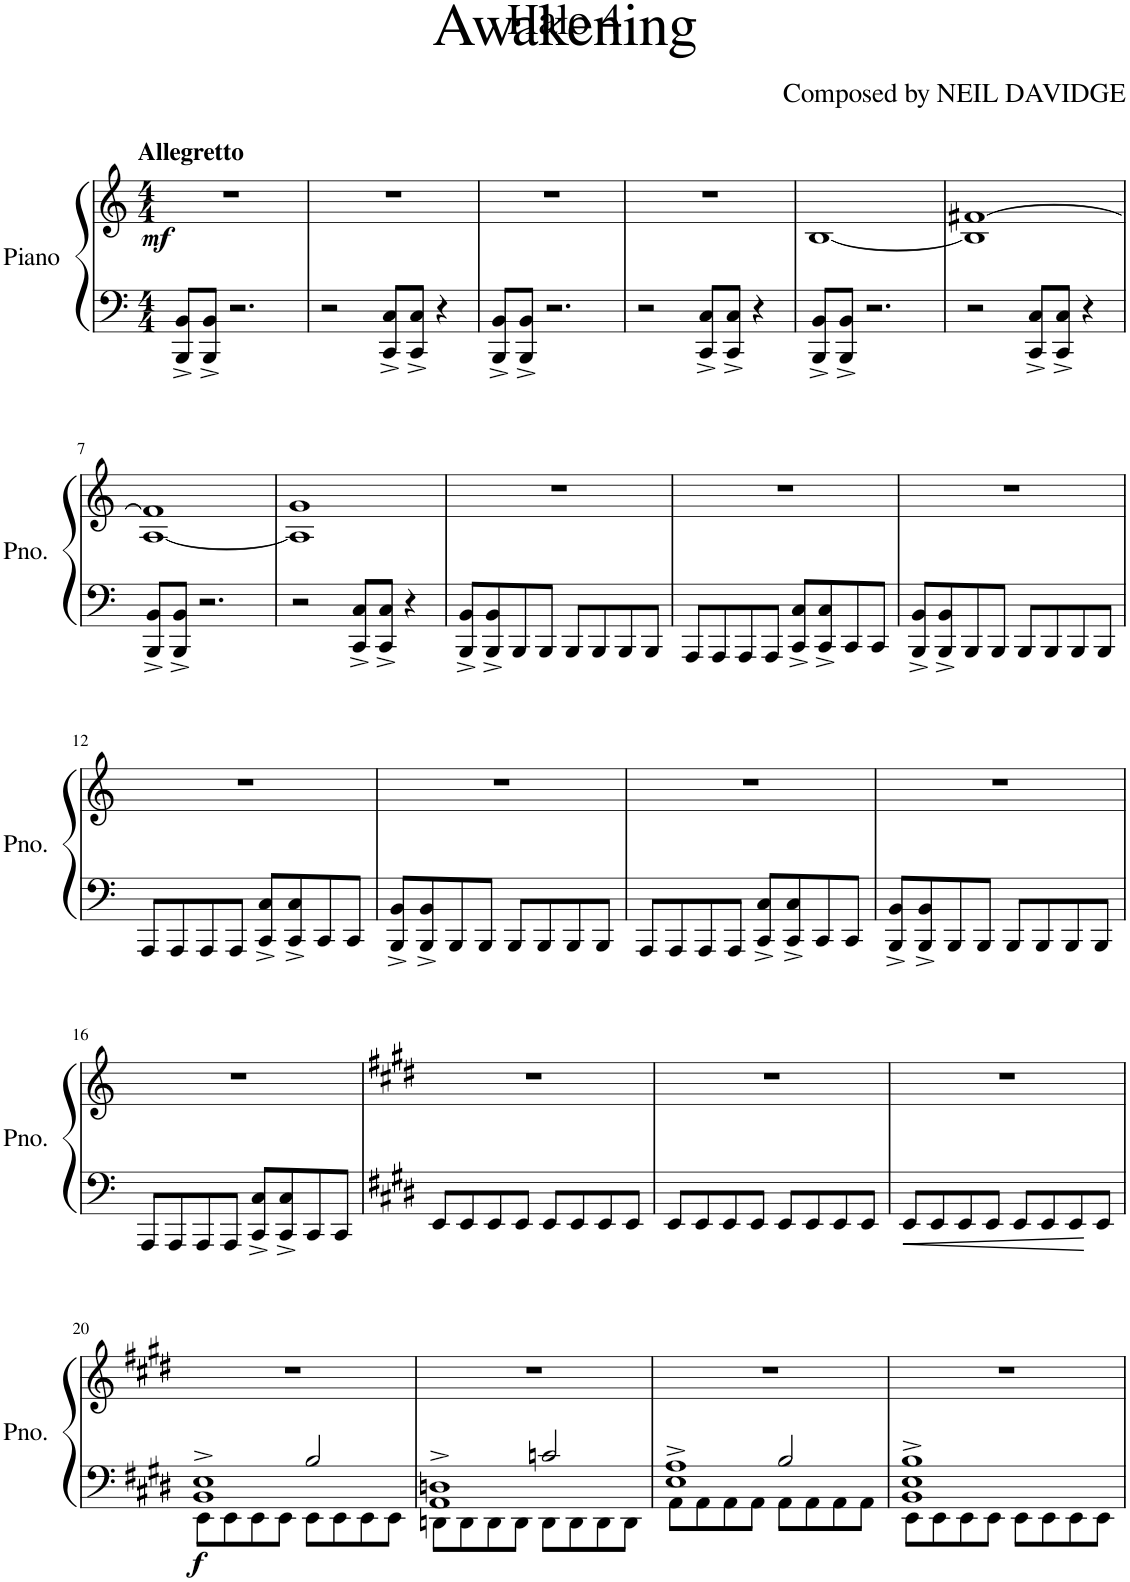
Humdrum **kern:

**kern	**kern	**dynam
*part1	*part1	*part1
*staff2	*staff1	*staff1/2
*I"Piano	*	*
*I'Pno.	*	*
*clefF4	*clefG2	*
*k[]	*k[]	*
*M4/4	*M4/4	*
=1	=1	=1
!	!LO:TX:a:B:t=Allegretto	!
!	!	!LO:DY:b
8BBB/^ 8BB/^L	1r	mf
8BBB/^ 8BB/^J	.	.
2.r	.	.
=2	=2	=2
2r	1r	.
8CC/^ 8C/^L	.	.
8CC/^ 8C/^J	.	.
4r	.	.
=3	=3	=3
8BBB/^ 8BB/^L	1r	.
8BBB/^ 8BB/^J	.	.
2.r	.	.
=4	=4	=4
2r	1r	.
8CC/^ 8C/^L	.	.
8CC/^ 8C/^J	.	.
4r	.	.
=5	=5	=5
8BBB/^ 8BB/^L	[1B	.
8BBB/^ 8BB/^J	.	.
2.r	.	.
=6	=6	=6
2r	1B] [1f#X	.
8CC/^ 8C/^L	.	.
8CC/^ 8C/^J	.	.
4r	.	.
!!LO:LB:g=z
=7	=7	=7
8BBB/^ 8BB/^L	[1A 1f#]	.
8BBB/^ 8BB/^J	.	.
2.r	.	.
=8	=8	=8
2r	1A] 1g	.
8CC/^ 8C/^L	.	.
8CC/^ 8C/^J	.	.
4r	.	.
=9	=9	=9
8BBB/^ 8BB/^L	1r	.
8BBB/^ 8BB/^	.	.
8BBB/	.	.
8BBB/J	.	.
8BBB/L	.	.
8BBB/	.	.
8BBB/	.	.
8BBB/J	.	.
=10	=10	=10
8AAA/L	1r	.
8AAA/	.	.
8AAA/	.	.
8AAA/J	.	.
8CC/^ 8C/^L	.	.
8CC/^ 8C/^	.	.
8CC/	.	.
8CC/J	.	.
=11	=11	=11
8BBB/^ 8BB/^L	1r	.
8BBB/^ 8BB/^	.	.
8BBB/	.	.
8BBB/J	.	.
8BBB/L	.	.
8BBB/	.	.
8BBB/	.	.
8BBB/J	.	.
!!LO:LB:g=z
=12	=12	=12
8AAA/L	1r	.
8AAA/	.	.
8AAA/	.	.
8AAA/J	.	.
8CC/^ 8C/^L	.	.
8CC/^ 8C/^	.	.
8CC/	.	.
8CC/J	.	.
=13	=13	=13
8BBB/^ 8BB/^L	1r	.
8BBB/^ 8BB/^	.	.
8BBB/	.	.
8BBB/J	.	.
8BBB/L	.	.
8BBB/	.	.
8BBB/	.	.
8BBB/J	.	.
=14	=14	=14
8AAA/L	1r	.
8AAA/	.	.
8AAA/	.	.
8AAA/J	.	.
8CC/^ 8C/^L	.	.
8CC/^ 8C/^	.	.
8CC/	.	.
8CC/J	.	.
=15	=15	=15
8BBB/^ 8BB/^L	1r	.
8BBB/^ 8BB/^	.	.
8BBB/	.	.
8BBB/J	.	.
8BBB/L	.	.
8BBB/	.	.
8BBB/	.	.
8BBB/J	.	.
!!LO:LB:g=z
=16	=16	=16
8AAA/L	1r	.
8AAA/	.	.
8AAA/	.	.
8AAA/J	.	.
8CC/^ 8C/^L	.	.
8CC/^ 8C/^	.	.
8CC/	.	.
8CC/J	.	.
=17	=17	=17
*k[f#c#g#d#]	*k[f#c#g#d#]	*
8EE/L	1r	.
8EE/	.	.
8EE/	.	.
8EE/J	.	.
8EE/L	.	.
8EE/	.	.
8EE/	.	.
8EE/J	.	.
=18	=18	=18
8EE/L	1r	.
8EE/	.	.
8EE/	.	.
8EE/J	.	.
8EE/L	.	.
8EE/	.	.
8EE/	.	.
8EE/J	.	.
=19	=19	=19
8EE/L	1r	.
8EE/	.	.
8EE/	.	.
8EE/J	.	.
8EE/L	.	.
8EE/	.	.
8EE/	.	.
8EE/J	.	.
!!LO:LB:g=z
=20	=20	=20
*^	*	*
*	*^	*	*
!	!	!	!	!LO:DY:b=2
1BB^ 1E^	8EE\L	2ryy	1r	f
.	8EE\	.	.	.
.	8EE\	.	.	.
.	8EE\J	.	.	.
.	8EE\L	2B/	.	.
.	8EE\	.	.	.
.	8EE\	.	.	.
.	8EE\J	.	.	.
=21	=21	=21	=21	=21
1AA^ 1Dn^	8DDn\L	2ryy	1r	.
.	8DD\	.	.	.
.	8DD\	.	.	.
.	8DD\J	.	.	.
.	8DD\L	2cn/	.	.
.	8DD\	.	.	.
.	8DD\	.	.	.
.	8DD\J	.	.	.
=22	=22	=22	=22	=22
1E^ 1A^	8AA\L	2ryy	1r	.
.	8AA\	.	.	.
.	8AA\	.	.	.
.	8AA\J	.	.	.
.	8AA\L	2B/	.	.
.	8AA\	.	.	.
.	8AA\	.	.	.
.	8AA\J	.	.	.
=23	=23	=23	=23	=23
1BB^ 1E^	8EE\L	1B	1r	.
.	8EE\	.	.	.
.	8EE\	.	.	.
.	8EE\J	.	.	.
.	8EE\L	.	.	.
.	8EE\	.	.	.
.	8EE\	.	.	.
.	8EE\J	.	.	.
*v	*v	*v	*	*
=	=	=
*-	*-	*-
